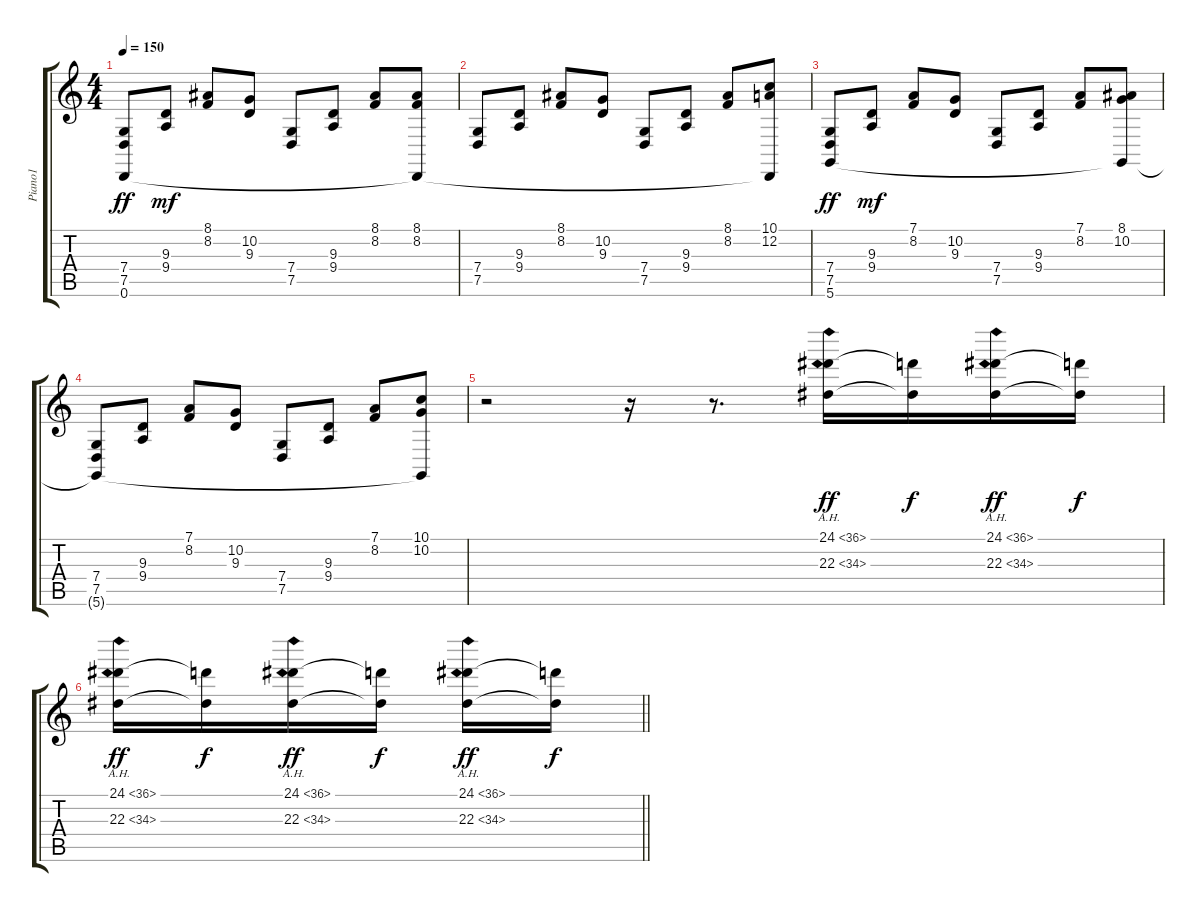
\track ("Piano1" "Piano1") {instrument acousticgrandpiano}
\staff {score tabs}
\tuning (D4 A3 F3 C3 G2 D2) {hide}
\ts (4 4)
\tempo 150
\clef g2
\ks aminor
(7.4 7.5 0.6).8{dy ff} (9.3 9.4).8{dy mf} (8.1 8.2).8 (10.2 9.3).8 (7.4 7.5).8 (9.3 9.4).8 (8.1 8.2).8 (8.1 8.2 0.6{t}).8 |
(7.4 7.5).8 (9.3 9.4).8 (8.1 8.2).8 (10.2 9.3).8 (7.4 7.5).8 (9.3 9.4).8 (8.1 8.2).8 (10.1 12.2 0.6{t}).8 |
(7.4 7.5 5.6).8{dy ff} (9.3 9.4).8{dy mf} (7.1 8.2).8 (10.2 9.3).8 (7.4 7.5).8 (9.3 9.4).8 (7.1 8.2).8 (8.1 10.2 5.6{t}).8 |
(7.4 7.5 5.6{t}).8{volume 1} (9.3 9.4).8 (7.1 8.2).8 (10.2 9.3).8 (7.4 7.5).8 (9.3 9.4).8 (7.1 8.2).8 (10.1 10.2 5.6{t}).8 |
\ks c
r.2{volume 13} r.16 r.8{d} (24.1{ah 12} 22.3{ah 12}).16{dy ff volume 13 instrument stringensemble1} (24.1{t} 22.3{t}).16{dy f} (24.1{ah 12} 22.3{ah 12}).16{dy ff volume 13 instrument stringensemble1} (24.1{t} 22.3{t}).16{dy f} |
\barLineRight lightlight
(24.1{ah 12} 22.3{ah 12}).16{dy ff volume 13 instrument stringensemble1} (24.1{t} 22.3{t}).16{dy f} (24.1{ah 12} 22.3{ah 12}).16{dy ff volume 13 instrument stringensemble1} (24.1{t} 22.3{t}).16{dy f} (24.1{ah 12} 22.3{ah 12}).16{dy ff volume 13 instrument stringensemble1} (24.1{t} 22.3{t}).16{dy f}
